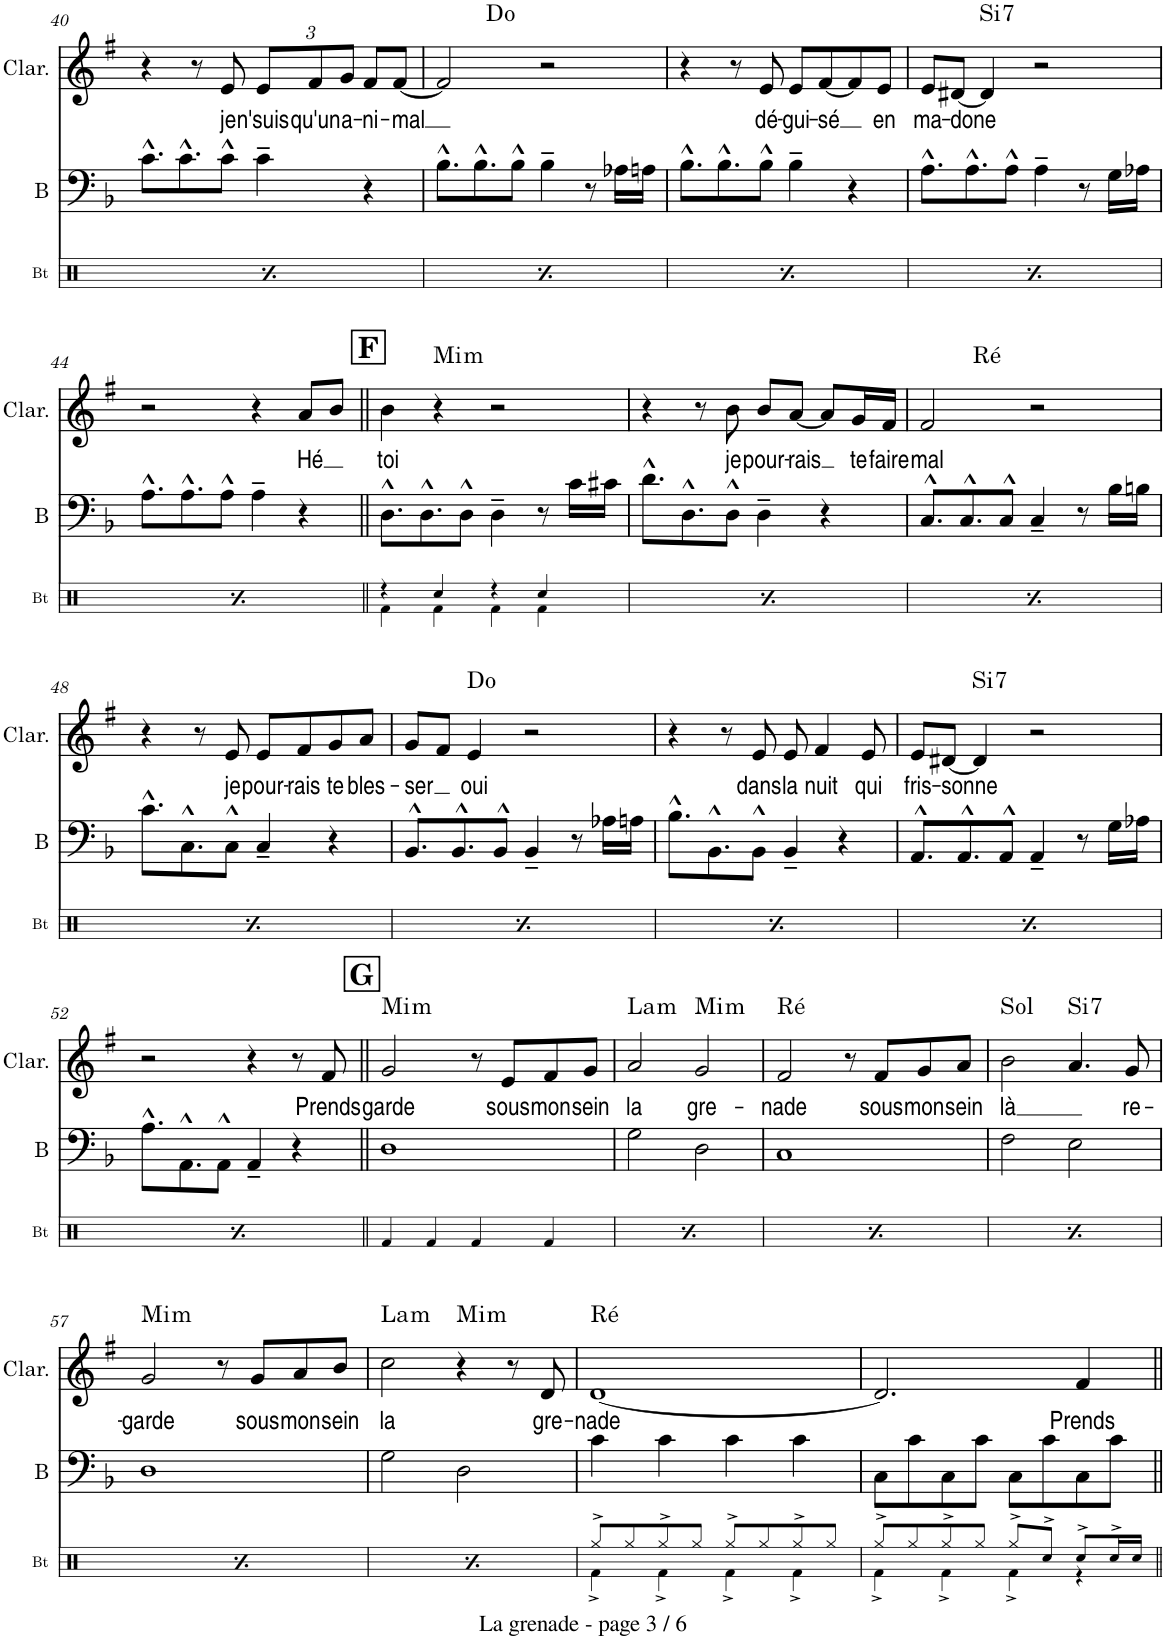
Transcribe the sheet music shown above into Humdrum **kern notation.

**kern	**kern	**kern	**text	**harte
*part3	*part2	*part1	*part1	*part1
*staff3	*staff2	*staff1	*staff1	*
*I"Batterie	*I"Basse électrique	*I"Clarinette	*	*
*I'Bt	*I'B	*I'Clar.	*	*
!!LO:PB:g=z
*clefX	*clefF4	*clefG2	*	*
*	*Trd7c12	*Trd1c2	*	*
*k[]	*k[b-]	*k[f#]	*	*
*M4/4	*M4/4	*M4/4	*	*
=40	=40	=40	=40	=40
4Rf/	8.c^^\L	4r	.	.
.	8.c^^\	.	.	.
4Rf/	.	8r	.	.
!	!	!	!LO:LY:b	!
.	8c^^\J	8e/	je	.
*	*	*Xbrackettup	*	*
!	!	!	!LO:LY:b	!
4Rf/	4c~\	12e/L	n'suis	.
!	!	!	!LO:LY:b	!
.	.	12f#/	qu'un	.
!	!	!	!LO:LY:b	!
.	.	12g/J	a-	.
!	!	!	!LO:LY:b	!
4Rf/	4r	8f#/L	-ni-	.
!	!	!	!LO:LY:b	!
.	.	[8f#/J	-mal	.
=41	=41	=41	=41	=41
*	*	*^	*	*
4Rf/	8.B-^^\L	2f#/]	4ryy	.	.
.	8.B-^^\	.	.	.	.
4Rf/	.	.	2.ryy	.	C:maj
.	8B-^^\J	.	.	.	.
4Rf/	4B-~\	2r	.	.	.
4Rf/	8r	.	.	.	.
.	16A-X\LL	.	.	.	.
.	16An\JJ	.	.	.	.
*	*	*v	*v	*	*
=42	=42	=42	=42	=42
4Rf/	8.B-^^\L	4r	.	.
.	8.B-^^\	.	.	.
4Rf/	.	8r	.	.
!	!	!	!LO:LY:b	!
.	8B-^^\J	8e/	dé-	.
!	!	!	!LO:LY:b	!
4Rf/	4B-~\	8e/L	-gui-	.
!	!	!	!LO:LY:b	!
.	.	[8f#/	-sé	.
4Rf/	4r	8f#/]	.	.
!	!	!	!LO:LY:b	!
.	.	8e/J	en	.
=43	=43	=43	=43	=43
!	!	!	!LO:LY:b	!
4Rf/	8.A^^\L	8e/L	ma-	.
!	!	!	!LO:LY:b	!
.	.	[8d#X/J	-done	.
.	8.A^^\	.	.	.
!	!	!	!	!LO:H:kt=7
4Rf/	.	4d#/]	.	B:7
.	8A^^\J	.	.	.
4Rf/	4A~\	2r	.	.
4Rf/	8r	.	.	.
.	16G\LL	.	.	.
.	16A-X\JJ	.	.	.
!!LO:LB:g=z
=44	=44	=44	=44	=44
4Rf/	8.A^^\L	2r	.	.
.	8.A^^\	.	.	.
4Rf/	.	.	.	.
.	8A^^\J	.	.	.
4Rf/	4A~\	4r	.	.
!	!	!	!LO:LY:b	!
4Rf/	4r	8a/L	Hé	.
.	.	8b/J	.	.
!!LO:REH:place=s1:a:B:cj:fs=14:t=F
=45||	=45||	=45||	=45||	=45||
*^	*	*	*	*
!	!	!	!	!LO:LY:b	!
4r	4Rf\	8.D^^\L	4b\	toi	.
.	.	8.D^^\	.	.	.
!	!	!	!	!	!LO:H:kt=m
4Rcc/	4Rf\	.	4r	.	E:min
.	.	8D^^\J	.	.	.
4r	4Rf\	4D~\	2r	.	.
4Rcc/	4Rf\	8r	.	.	.
.	.	16c\LL	.	.	.
.	.	16c#X\JJ	.	.	.
=46	=46	=46	=46	=46	=46
4r	4Rf\	8.d^^\L	4r	.	.
.	.	8.D^^\	.	.	.
4Rcc/	4Rf\	.	8r	.	.
!	!	!	!	!LO:LY:b	!
.	.	8D^^\J	8b\	je	.
!	!	!	!	!LO:LY:b	!
4r	4Rf\	4D~\	8b/L	pour-	.
!	!	!	!	!LO:LY:b	!
.	.	.	[8a/J	-rais	.
4Rcc/	4Rf\	4r	8a/L]	.	.
!	!	!	!	!LO:LY:b	!
.	.	.	16g/L	te	.
!	!	!	!	!LO:LY:b	!
.	.	.	16f#/JJ	faire	.
=47	=47	=47	=47	=47	=47
!	!	!	!	!LO:LY:b	!
*	*	*	*^	*	*
4r	4Rf\	8.C^^/L	2f#/	4ryy	mal	.
.	.	8.C^^/	.	.	.	.
4Rcc/	4Rf\	.	.	2.ryy	.	D:maj
.	.	8C^^/J	.	.	.	.
4r	4Rf\	4C~/	2r	.	.	.
4Rcc/	4Rf\	8r	.	.	.	.
.	.	16B-\LL	.	.	.	.
.	.	16Bn\JJ	.	.	.	.
*	*	*	*v	*v	*	*
!!LO:LB:g=z
=48	=48	=48	=48	=48	=48
4r	4Rf\	8.c^^\L	4r	.	.
.	.	8.C^^\	.	.	.
4Rcc/	4Rf\	.	8r	.	.
!	!	!	!	!LO:LY:b	!
.	.	8C^^\J	8e/	je	.
!	!	!	!	!LO:LY:b	!
4r	4Rf\	4C~/	8e/L	pour-	.
!	!	!	!	!LO:LY:b	!
.	.	.	8f#/	-rais	.
!	!	!	!	!LO:LY:b	!
4Rcc/	4Rf\	4r	8g/	te	.
!	!	!	!	!LO:LY:b	!
.	.	.	8a/J	bles-	.
=49	=49	=49	=49	=49	=49
!	!	!	!	!LO:LY:b	!
4r	4Rf\	8.BB-^^/L	8g/L	-ser	.
.	.	.	8f#/J	.	.
.	.	8.BB-^^/	.	.	.
!	!	!	!	!LO:LY:b	!
4Rcc/	4Rf\	.	4e/	oui	C:maj
.	.	8BB-^^/J	.	.	.
4r	4Rf\	4BB-~/	2r	.	.
4Rcc/	4Rf\	8r	.	.	.
.	.	16A-X\LL	.	.	.
.	.	16An\JJ	.	.	.
=50	=50	=50	=50	=50	=50
4r	4Rf\	8.B-^^\L	4r	.	.
.	.	8.BB-^^\	.	.	.
4Rcc/	4Rf\	.	8r	.	.
!	!	!	!	!LO:LY:b	!
.	.	8BB-^^\J	8e/	dans	.
!	!	!	!	!LO:LY:b	!
4r	4Rf\	4BB-~/	8e/	la	.
!	!	!	!	!LO:LY:b	!
.	.	.	4f#/	nuit	.
4Rcc/	4Rf\	4r	.	.	.
!	!	!	!	!LO:LY:b	!
.	.	.	8e/	qui	.
=51	=51	=51	=51	=51	=51
!	!	!	!	!LO:LY:b	!
4r	4Rf\	8.AA^^/L	8e/L	fris-	.
!	!	!	!	!LO:LY:b	!
.	.	.	[8d#X/J	-sonne	.
.	.	8.AA^^/	.	.	.
!	!	!	!	!	!LO:H:kt=7
4Rcc/	4Rf\	.	4d#/]	.	B:7
.	.	8AA^^/J	.	.	.
4r	4Rf\	4AA~/	2r	.	.
4Rcc/	4Rf\	8r	.	.	.
.	.	16G\LL	.	.	.
.	.	16A-X\JJ	.	.	.
!!LO:LB:g=z
=52	=52	=52	=52	=52	=52
4r	4Rf\	8.A^^\L	2r	.	.
.	.	8.AA^^\	.	.	.
4Rcc/	4Rf\	.	.	.	.
.	.	8AA^^\J	.	.	.
4r	4Rf\	4AA~/	4r	.	.
4Rcc/	4Rf\	4r	8r	.	.
!	!	!	!	!LO:LY:b	!
.	.	.	8f#/	Prends	.
*v	*v	*	*	*	*
!!LO:REH:place=s1:a:B:cj:fs=14:t=G
=53||	=53||	=53||	=53||	=53||
!	!	!	!LO:LY:b	!LO:H:kt=m
4Rf/	1D	2g/	garde	E:min
4Rf/	.	.	.	.
4Rf/	.	8r	.	.
!	!	!	!LO:LY:b	!
.	.	8e/L	sous	.
!	!	!	!LO:LY:b	!
4Rf/	.	8f#/	mon	.
!	!	!	!LO:LY:b	!
.	.	8g/J	sein	.
=54	=54	=54	=54	=54
!	!	!	!LO:LY:b	!LO:H:kt=m
4Rf/	2G\	2a/	la	A:min
4Rf/	.	.	.	.
!	!	!	!LO:LY:b	!LO:H:kt=m
4Rf/	2D\	2g/	gre-	E:min
4Rf/	.	.	.	.
=55	=55	=55	=55	=55
!	!	!	!LO:LY:b	!
4Rf/	1C	2f#/	-nade	D:maj
4Rf/	.	.	.	.
4Rf/	.	8r	.	.
!	!	!	!LO:LY:b	!
.	.	8f#/L	sous	.
!	!	!	!LO:LY:b	!
4Rf/	.	8g/	mon	.
!	!	!	!LO:LY:b	!
.	.	8a/J	sein	.
=56	=56	=56	=56	=56
!	!	!	!LO:LY:b	!
4Rf/	2F\	2b\	là	G:maj
4Rf/	.	.	.	.
!	!	!	!	!LO:H:kt=7
4Rf/	2E\	4.a/	.	B:7
4Rf/	.	.	.	.
!	!	!	!LO:LY:b	!
.	.	8g/	re-	.
!!LO:LB:g=z
=57	=57	=57	=57	=57
!	!	!	!LO:LY:b	!LO:H:kt=m
4Rf/	1D	2g/	-garde	E:min
4Rf/	.	.	.	.
4Rf/	.	8r	.	.
!	!	!	!LO:LY:b	!
.	.	8g/L	sous	.
!	!	!	!LO:LY:b	!
4Rf/	.	8a/	mon	.
!	!	!	!LO:LY:b	!
.	.	8b/J	sein	.
=58	=58	=58	=58	=58
!	!	!	!LO:LY:b	!LO:H:kt=m
4Rf/	2G\	2cc\	la	A:min
4Rf/	.	.	.	.
!	!	!	!	!LO:H:kt=m
4Rf/	2D\	4r	.	E:min
4Rf/	.	8r	.	.
!	!	!	!LO:LY:b	!
.	.	8d/	gre-	.
=59	=59	=59	=59	=59
*^	*	*	*	*
!	!	!	!	!LO:LY:b	!
8Rgg^/L	4Rf^\	4c\	[1d	-nade	D:maj
8Rgg/	.	.	.	.	.
8Rgg^/	4Rf^\	4c\	.	.	.
8Rgg/J	.	.	.	.	.
8Rgg^/L	4Rf^\	4c\	.	.	.
8Rgg/	.	.	.	.	.
8Rgg^/	4Rf^\	4c\	.	.	.
8Rgg/J	.	.	.	.	.
=60	=60	=60	=60	=60	=60
8Rgg^/L	4Rf^\	8C\L	2.d/]	.	.
8Rgg/	.	8c\	.	.	.
8Rgg^/	4Rf^\	8C\	.	.	.
8Rgg/J	.	8c\J	.	.	.
8Rgg^/L	4Rf^\	8C\L	.	.	.
8Rcc^/J	.	8c\	.	.	.
!	!	!	!	!LO:LY:b	!
8Rcc^/L	4r	8C\	4f#/	Prends	.
16Rcc^/L	.	8c\J	.	.	.
16Rcc/JJ	.	.	.	.	.
*v	*v	*	*	*	*
=||	=||	=||	=||	=||
*-	*-	*-	*-	*-
